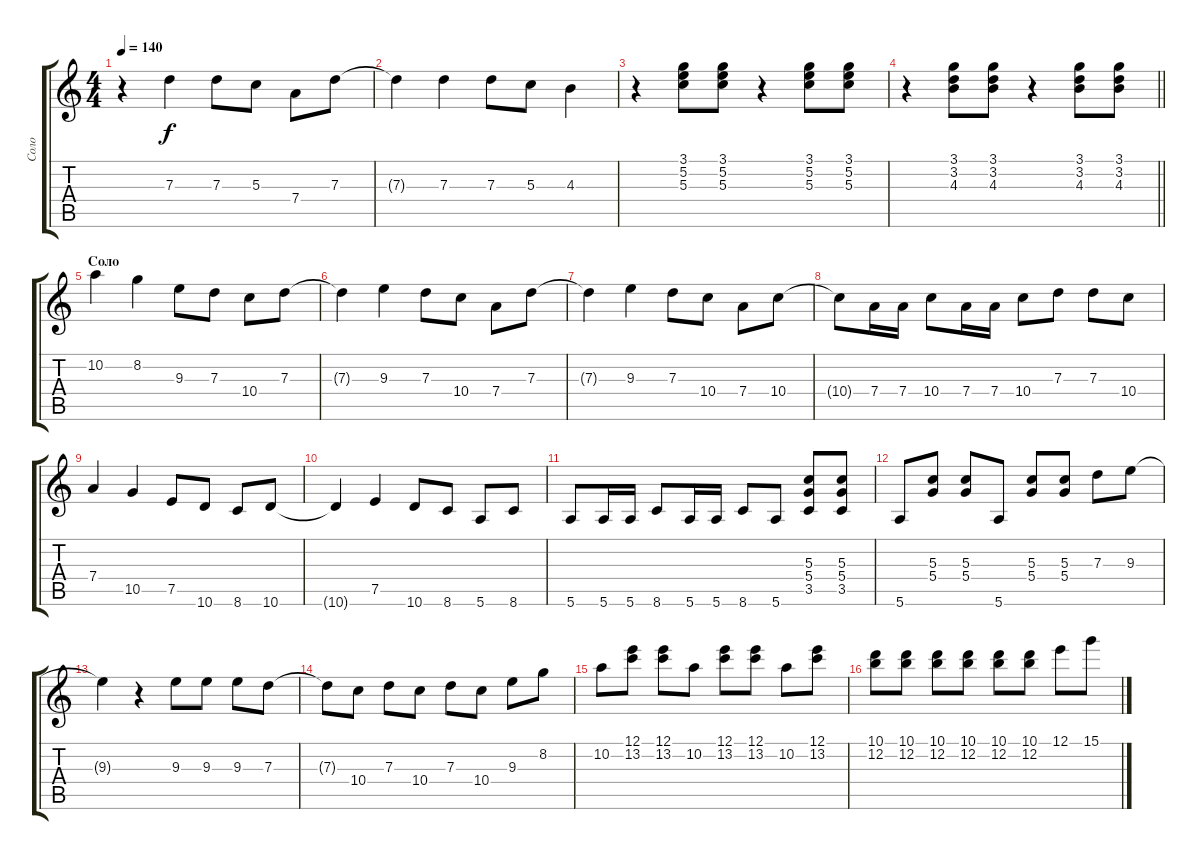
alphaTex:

\track ("Соло" "Соло") {solo instrument distortionguitar}
\staff {score tabs}
\tuning (E4 B3 G3 D3 A2 E2) {hide}
\ts (4 4)
\tempo 140
\clef g2
\ks c
r.4{dy f} 7.3.4 7.3.8 5.3.8 7.4.8 7.3.8 |
7.3{t}.4 7.3.4 7.3.8 5.3.8 4.3.4 |
r.4 (3.1 5.2 5.3).8 (3.1 5.2 5.3).8 r.4 (3.1 5.2 5.3).8 (3.1 5.2 5.3).8 |
\barLineRight lightlight
r.4 (3.1 3.2 4.3).8 (3.1 3.2 4.3).8 r.4 (3.1 3.2 4.3).8 (3.1 3.2 4.3).8 |
\section ("" "Соло")
10.2.4 8.2.4 9.3.8 7.3.8 10.4.8 7.3.8 |
7.3{t}.4 9.3.4 7.3.8 10.4.8 7.4.8 7.3.8 |
7.3{t}.4 9.3.4 7.3.8 10.4.8 7.4.8 10.4.8 |
10.4{t}.8 7.4.16 7.4.16 10.4.8 7.4.16 7.4.16 10.4.8 7.3.8 7.3.8 10.4.8 |
7.4.4 10.5.4 7.5.8 10.6.8 8.6.8 10.6.8 |
10.6{t}.4 7.5.4 10.6.8 8.6.8 5.6.8 8.6.8 |
5.6.8 5.6.16 5.6.16 8.6.8 5.6.16 5.6.16 8.6.8 5.6.8 (5.3 5.4 3.5).8 (5.3 5.4 3.5).8 |
5.6.8 (5.3 5.4).8 (5.3 5.4).8 5.6.8 (5.3 5.4).8 (5.3 5.4).8 7.3.8 9.3.8 |
9.3{t}.4 r.4 9.3.8 9.3.8 9.3.8 7.3.8 |
7.3{t}.8 10.4.8 7.3.8 10.4.8 7.3.8 10.4.8 9.3.8 8.2.8 |
10.2.8 (12.1 13.2).8 (12.1 13.2).8 10.2.8 (12.1 13.2).8 (12.1 13.2).8 10.2.8 (12.1 13.2).8 |
(10.1 12.2).8 (10.1 12.2).8 (10.1 12.2).8 (10.1 12.2).8 (10.1 12.2).8 (10.1 12.2).8 12.1.8 15.1.8
